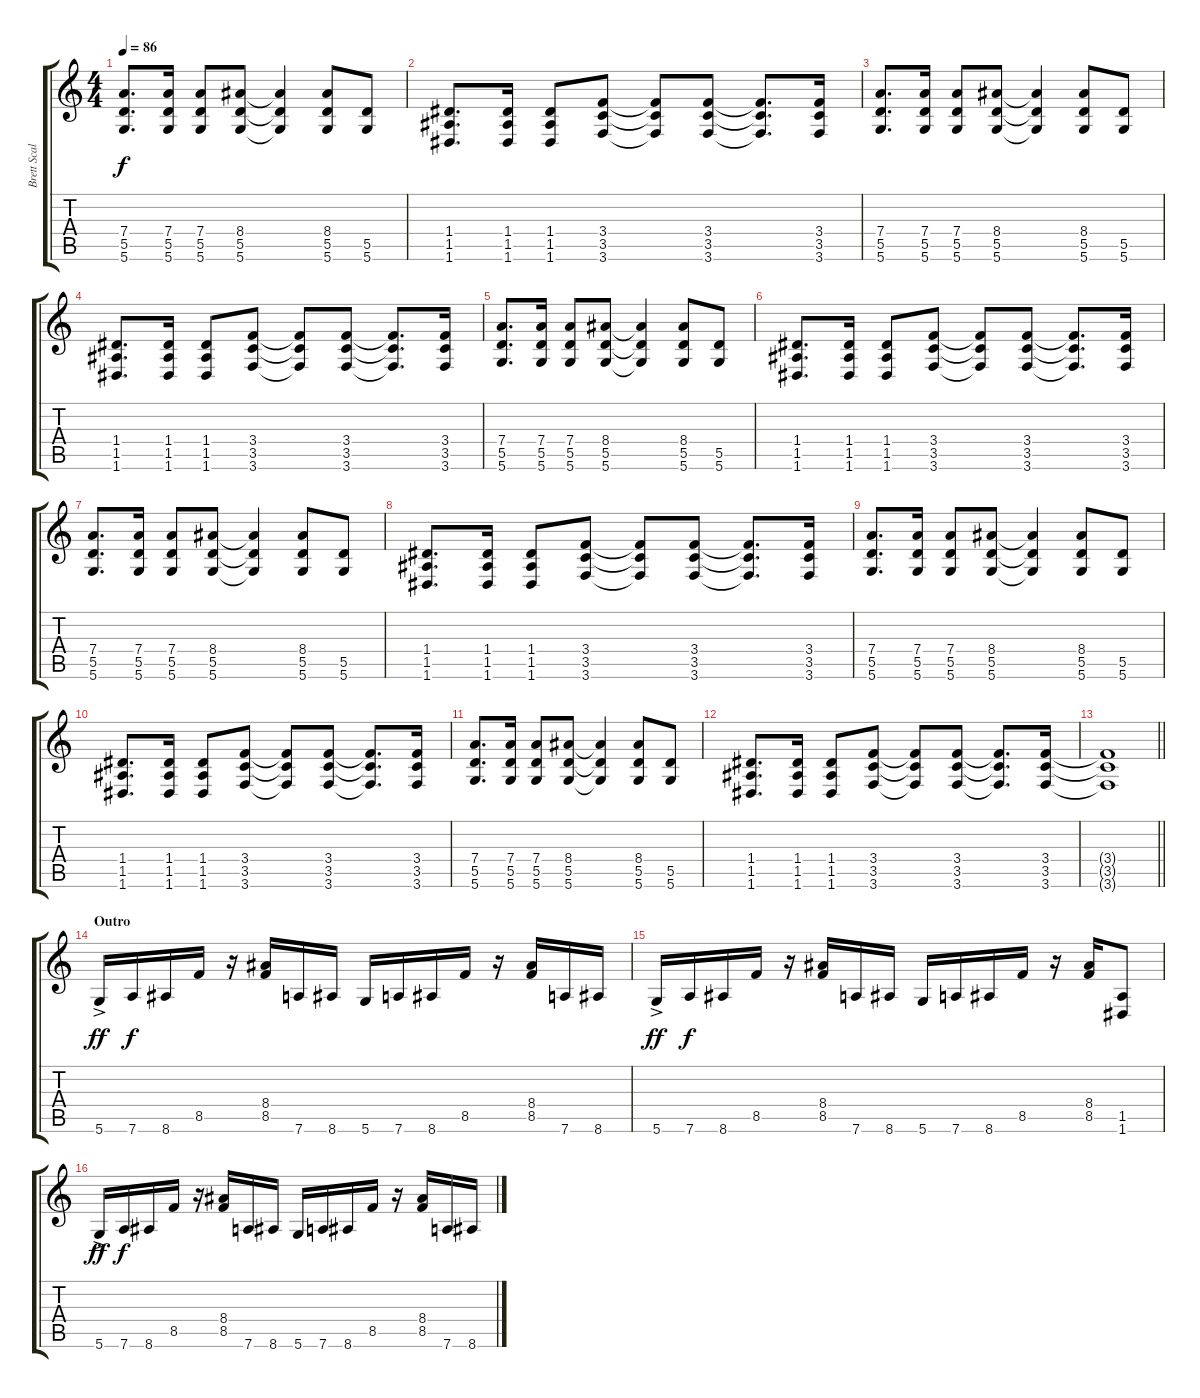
\track ("Brett Scallions (Rhythm Guitar)" "Brett Scal") {instrument distortionguitar}
\staff {score tabs}
\tuning (E4 B3 G3 D3 A2 D2) {hide}
\ts (4 4)
\tempo 86
\clef g2
\ks c
(7.4 5.5 5.6).8{d dy f} (7.4 5.5 5.6).16 (7.4 5.5 5.6).8 (8.4 5.5 5.6).8 (8.4{t} 5.5{t} 5.6{t}).4 (8.4 5.5 5.6).8 (5.5 5.6).8 |
(1.4 1.5 1.6).8{d} (1.4 1.5 1.6).16 (1.4 1.5 1.6).8 (3.4 3.5 3.6).8 (3.4{t} 3.5{t} 3.6{t}).8 (3.4 3.5 3.6).8 (3.4{t} 3.5{t} 3.6{t}).8{d} (3.4 3.5 3.6).16 |
(7.4 5.5 5.6).8{d} (7.4 5.5 5.6).16 (7.4 5.5 5.6).8 (8.4 5.5 5.6).8 (8.4{t} 5.5{t} 5.6{t}).4 (8.4 5.5 5.6).8 (5.5 5.6).8 |
(1.4 1.5 1.6).8{d} (1.4 1.5 1.6).16 (1.4 1.5 1.6).8 (3.4 3.5 3.6).8 (3.4{t} 3.5{t} 3.6{t}).8 (3.4 3.5 3.6).8 (3.4{t} 3.5{t} 3.6{t}).8{d} (3.4 3.5 3.6).16 |
(7.4 5.5 5.6).8{d} (7.4 5.5 5.6).16 (7.4 5.5 5.6).8 (8.4 5.5 5.6).8 (8.4{t} 5.5{t} 5.6{t}).4 (8.4 5.5 5.6).8 (5.5 5.6).8 |
(1.4 1.5 1.6).8{d} (1.4 1.5 1.6).16 (1.4 1.5 1.6).8 (3.4 3.5 3.6).8 (3.4{t} 3.5{t} 3.6{t}).8 (3.4 3.5 3.6).8 (3.4{t} 3.5{t} 3.6{t}).8{d} (3.4 3.5 3.6).16 |
(7.4 5.5 5.6).8{d} (7.4 5.5 5.6).16 (7.4 5.5 5.6).8 (8.4 5.5 5.6).8 (8.4{t} 5.5{t} 5.6{t}).4 (8.4 5.5 5.6).8 (5.5 5.6).8 |
(1.4 1.5 1.6).8{d} (1.4 1.5 1.6).16 (1.4 1.5 1.6).8 (3.4 3.5 3.6).8 (3.4{t} 3.5{t} 3.6{t}).8 (3.4 3.5 3.6).8 (3.4{t} 3.5{t} 3.6{t}).8{d} (3.4 3.5 3.6).16 |
(7.4 5.5 5.6).8{d} (7.4 5.5 5.6).16 (7.4 5.5 5.6).8 (8.4 5.5 5.6).8 (8.4{t} 5.5{t} 5.6{t}).4 (8.4 5.5 5.6).8 (5.5 5.6).8 |
(1.4 1.5 1.6).8{d} (1.4 1.5 1.6).16 (1.4 1.5 1.6).8 (3.4 3.5 3.6).8 (3.4{t} 3.5{t} 3.6{t}).8 (3.4 3.5 3.6).8 (3.4{t} 3.5{t} 3.6{t}).8{d} (3.4 3.5 3.6).16 |
(7.4 5.5 5.6).8{d} (7.4 5.5 5.6).16 (7.4 5.5 5.6).8 (8.4 5.5 5.6).8 (8.4{t} 5.5{t} 5.6{t}).4 (8.4 5.5 5.6).8 (5.5 5.6).8 |
(1.4 1.5 1.6).8{d} (1.4 1.5 1.6).16 (1.4 1.5 1.6).8 (3.4 3.5 3.6).8 (3.4{t} 3.5{t} 3.6{t}).8 (3.4 3.5 3.6).8 (3.4{t} 3.5{t} 3.6{t}).8{d} (3.4 3.5 3.6).16 |
\barLineRight lightlight
(3.4{t} 3.5{t} 3.6{t}).1 |
\section ("" "Outro")
5.6{ac}.16{dy ff} 7.6.16{dy f} 8.6.16 8.5.16 r.16 (8.4 8.5).16 7.6.16 8.6.16 5.6.16 7.6.16 8.6.16 8.5.16 r.16 (8.4 8.5).16 7.6.16 8.6.16 |
5.6{ac}.16{dy ff} 7.6.16{dy f} 8.6.16 8.5.16 r.16 (8.4 8.5).16 7.6.16 8.6.16 5.6.16 7.6.16 8.6.16 8.5.16 r.16 (8.4 8.5).16 (1.5 1.6).8 |
5.6{ac}.16{dy ff} 7.6.16{dy f} 8.6.16 8.5.16 r.16 (8.4 8.5).16 7.6.16 8.6.16 5.6.16 7.6.16 8.6.16 8.5.16 r.16 (8.4 8.5).16 7.6.16 8.6.16
